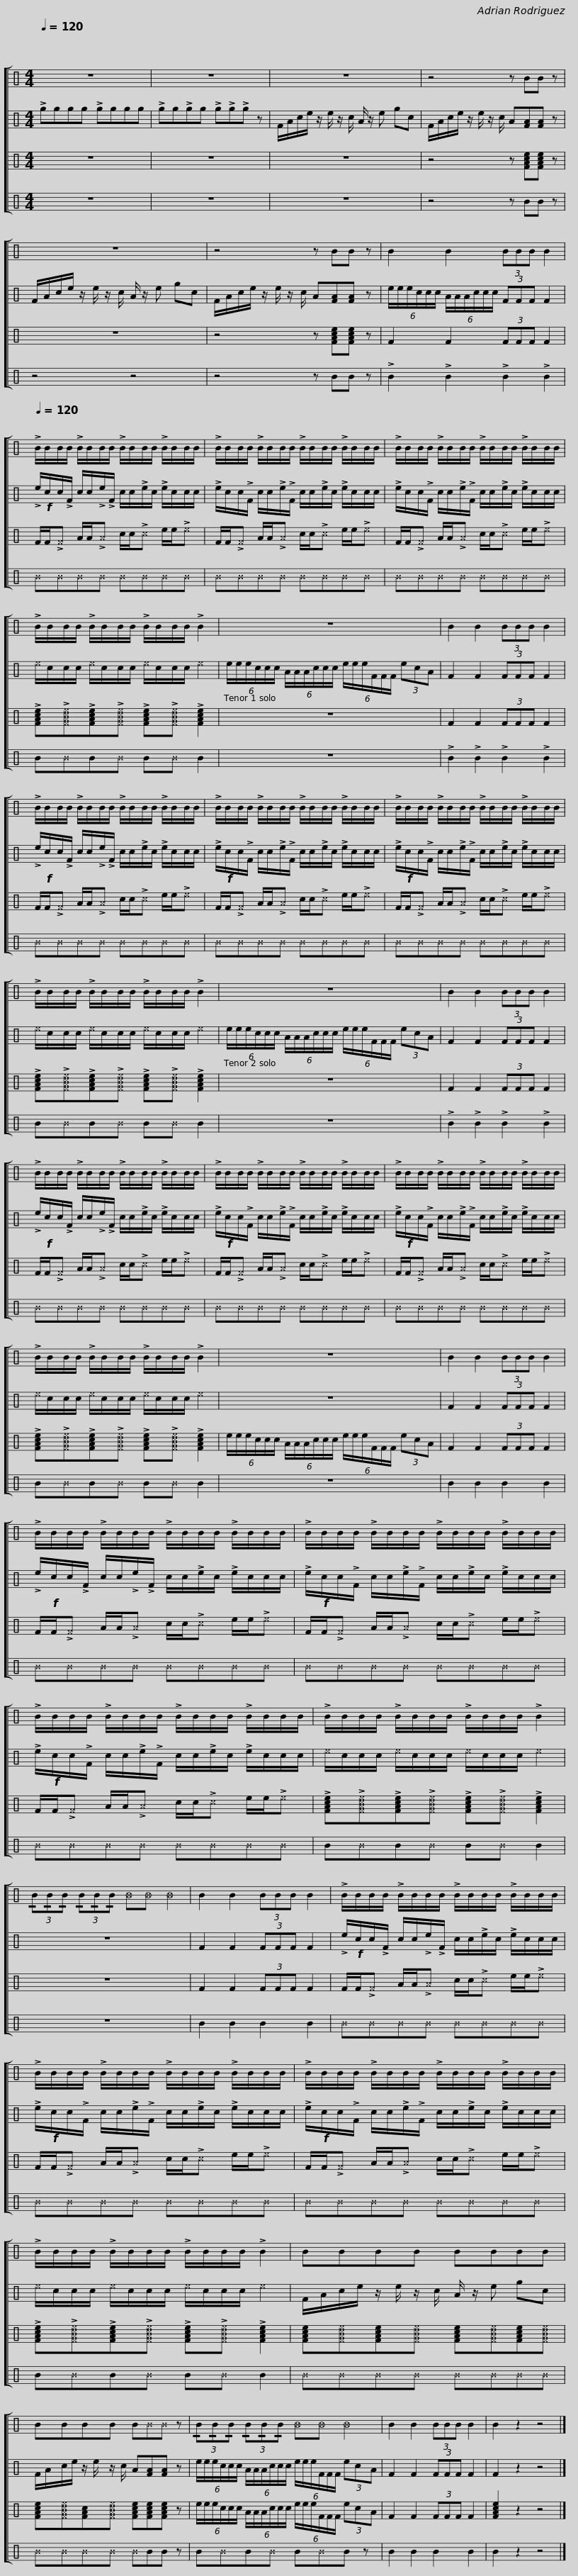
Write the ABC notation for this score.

X:1
%%score [ 1 2 3 4 ]
L:1/8
Q:1/4=120
M:4/4
I:linebreak $
K:C
V:1 perc
K:none
V:2 perc
K:none
V:3 perc
K:none
V:4 perc
K:none
V:1
 z8 | z8 | z8 | z4 z BB z |$ z8 | %5
 z4 z BB z | B2 B2 (3BBB B2 |$[Q:1/4=200][Q:1/4=120] !>!B/B/B/B/ !>!B/B/B/B/ !>!B/B/B/B/ !>!B/B/B/B/ | !>!B/B/B/B/ !>!B/B/B/B/ !>!B/B/B/B/ !>!B/B/B/B/ | !>!B/B/B/B/ !>!B/B/B/B/ !>!B/B/B/B/ !>!B/B/B/B/ |$ %10
 !>!B/B/B/B/ !>!B/B/B/B/ !>!B/B/B/B/ !>!B2 | z8 | B2 B2 (3BBB B2 |$ !>!B/B/B/B/ !>!B/B/B/B/ !>!B/B/B/B/ !>!B/B/B/B/ | !>!B/B/B/B/ !>!B/B/B/B/ !>!B/B/B/B/ !>!B/B/B/B/ | %15
 !>!B/B/B/B/ !>!B/B/B/B/ !>!B/B/B/B/ !>!B/B/B/B/ |$ !>!B/B/B/B/ !>!B/B/B/B/ !>!B/B/B/B/ !>!B2 | z8 | B2 B2 (3BBB B2 |$ !>!B/B/B/B/ !>!B/B/B/B/ !>!B/B/B/B/ !>!B/B/B/B/ | %20
 !>!B/B/B/B/ !>!B/B/B/B/ !>!B/B/B/B/ !>!B/B/B/B/ | !>!B/B/B/B/ !>!B/B/B/B/ !>!B/B/B/B/ !>!B/B/B/B/ |$ !>!B/B/B/B/ !>!B/B/B/B/ !>!B/B/B/B/ !>!B2 | z8 | B2 B2 (3BBB B2 |$ %25
 !>!B/B/B/B/ !>!B/B/B/B/ !>!B/B/B/B/ !>!B/B/B/B/ | !>!B/B/B/B/ !>!B/B/B/B/ !>!B/B/B/B/ !>!B/B/B/B/ | !>!B/B/B/B/ !>!B/B/B/B/ !>!B/B/B/B/ !>!B/B/B/B/ |$ !>!B/B/B/B/ !>!B/B/B/B/ !>!B/B/B/B/ !>!B2 | (3!/!B!/!B!/!B (3!/!B!/!B!/!B _B_B _B2 | %30
 B2 B2 (3BBB B2 | !>!B/B/B/B/ !>!B/B/B/B/ !>!B/B/B/B/ !>!B/B/B/B/ |$ !>!B/B/B/B/ !>!B/B/B/B/ !>!B/B/B/B/ !>!B/B/B/B/ | !>!B/B/B/B/ !>!B/B/B/B/ !>!B/B/B/B/ !>!B/B/B/B/ | !>!B/B/B/B/ !>!B/B/B/B/ !>!B/B/B/B/ !>!B2 |$ %35
 BBBB BBBB | BBBB B^B^B z | (3!/!B!/!B!/!B (3!/!B!/!B!/!B _B_B _B2 |$ B2 B2 (3BBB B2 | B2 z2 z4 |] %40
V:2
 !>!gggg !>!gggg | !>!gg!>!gg !>!g!>!g!>!g z | F/A/c/e/ z/ e/ z/ c/ A/ z/ e gc | F/A/c/e/ z/ e/ z/ c/ A[FA][FA] z |$ F/A/c/e/ z/ e/ z/ c/ A/ z/ e gc | %5
 F/A/c/e/ z/ e/ z/ c/ A[FA][FA] z | (6:4:6e/e/e/c/c/c/ (6:4:6A/A/A/c/c/c/ (3FFF F2 |$ !>!e/!f!c/c/!>!F/ c/c/!>!e/!>!F/ c/c/!>!e/c/ !>!e/c/c/c/ | !>!e/c/c/!>!F/ c/c/!>!e/!>!F/ c/c/!>!e/c/ !>!e/c/c/c/ | !>!e/c/c/!>!F/ c/c/!>!e/!>!F/ c/c/!>!e/c/ !>!e/c/c/c/ |$ %10
 ^e/c/c/c/ ^e/c/c/c/ ^e/c/c/c/ ^e2 | (6:4:6e/e/e/c/c/c/ (6:4:6A/A/A/c/c/c/ (6:4:6e/e/e/F/F/F/ (3ecA | F2 F2 (3FFF F2 |$ !>!e/!f!c/c/!>!F/ c/c/!>!e/!>!F/ c/c/!>!e/c/ !>!e/c/c/c/ | !>!e/!f!c/c/!>!F/ c/c/!>!e/!>!F/ c/c/!>!e/c/ !>!e/c/c/c/ | %15
 !>!e/!f!c/c/!>!F/ c/c/!>!e/!>!F/ c/c/!>!e/c/ !>!e/c/c/c/ |$ ^e/c/c/c/ ^e/c/c/c/ ^e/c/c/c/ ^e2 | (6:4:6e/e/e/c/c/c/ (6:4:6A/A/A/c/c/c/ (6:4:6e/e/e/F/F/F/ (3ecA | F2 F2 (3FFF F2 |$ !>!e/!f!c/c/!>!F/ c/c/!>!e/!>!F/ c/c/!>!e/c/ !>!e/c/c/c/ | %20
 !>!e/!f!c/c/!>!F/ c/c/!>!e/!>!F/ c/c/!>!e/c/ !>!e/c/c/c/ | !>!e/!f!c/c/!>!F/ c/c/!>!e/!>!F/ c/c/!>!e/c/ !>!e/c/c/c/ |$ ^e/c/c/c/ ^e/c/c/c/ ^e/c/c/c/ ^e2 | z8 | F2 F2 (3FFF F2 |$ %25
 !>!e/!f!c/c/!>!F/ c/c/!>!e/!>!F/ c/c/!>!e/c/ !>!e/c/c/c/ | !>!e/!f!c/c/!>!F/ c/c/!>!e/!>!F/ c/c/!>!e/c/ !>!e/c/c/c/ | !>!e/!f!c/c/!>!F/ c/c/!>!e/!>!F/ c/c/!>!e/c/ !>!e/c/c/c/ |$ ^e/c/c/c/ ^e/c/c/c/ ^e/c/c/c/ ^e2 | z8 | %30
 F2 F2 (3FFF F2 | !>!e/!f!c/c/!>!F/ c/c/!>!e/!>!F/ c/c/!>!e/c/ !>!e/c/c/c/ |$ !>!e/!f!c/c/!>!F/ c/c/!>!e/!>!F/ c/c/!>!e/c/ !>!e/c/c/c/ | !>!e/!f!c/c/!>!F/ c/c/!>!e/!>!F/ c/c/!>!e/c/ !>!e/c/c/c/ | ^e/c/c/c/ ^e/c/c/c/ ^e/c/c/c/ ^e2 |$ %35
 F/A/c/e/ z/ e/ z/ c/ A/ z/ e gc | F/A/c/e/ z/ e/ z/ c/ A[FA][FA] z | (6:4:6e/e/e/c/c/c/ (6:4:6A/A/A/c/c/c/ (6:4:6e/e/e/F/F/F/ (3ecA |$ F2 F2 (3FFF F2 | F2 z2 z4 |] %40
V:3
 z8 | z8 | z8 | z4 z [FAce][FAce] z |$ z8 | %5
 z4 z [FAce][FAce] z | F2 F2 (3FFF F2 |$ F/F/!>!^F A/A/!>!^A c/c/!>!^c e/e/!>!^e | F/F/!>!^F A/A/!>!^A c/c/!>!^c e/e/!>!^e | F/F/!>!^F A/A/!>!^A c/c/!>!^c e/e/!>!^e |$ %10
 !>![FAce]!>![^F^A^c^e]!>![FAce]!>![^F^A^c^e] !>![FAce]!>![^F^A^c^e] !>![FAce]2 | z8 | F2 F2 (3FFF F2 |$ F/F/!>!^F A/A/!>!^A c/c/!>!^c e/e/!>!^e | F/F/!>!^F A/A/!>!^A c/c/!>!^c e/e/!>!^e | %15
 F/F/!>!^F A/A/!>!^A c/c/!>!^c e/e/!>!^e |$ !>![FAce]!>![^F^A^c^e]!>![FAce]!>![^F^A^c^e] !>![FAce]!>![^F^A^c^e] !>![FAce]2 | z8 | F2 F2 (3FFF F2 |$ F/F/!>!^F A/A/!>!^A c/c/!>!^c e/e/!>!^e | %20
 F/F/!>!^F A/A/!>!^A c/c/!>!^c e/e/!>!^e | F/F/!>!^F A/A/!>!^A c/c/!>!^c e/e/!>!^e |$ !>![FAce]!>![^F^A^c^e]!>![FAce]!>![^F^A^c^e] !>![FAce]!>![^F^A^c^e] !>![FAce]2 | (6:4:6e/e/e/c/c/c/ (6:4:6A/A/A/c/c/c/ (6:4:6e/e/e/F/F/F/ (3ecA | F2 F2 (3FFF F2 |$ %25
 F/F/!>!^F A/A/!>!^A c/c/!>!^c e/e/!>!^e | F/F/!>!^F A/A/!>!^A c/c/!>!^c e/e/!>!^e | F/F/!>!^F A/A/!>!^A c/c/!>!^c e/e/!>!^e |$ !>![FAce]!>![^F^A^c^e]!>![FAce]!>![^F^A^c^e] !>![FAce]!>![^F^A^c^e] !>![FAce]2 | z8 | %30
 F2 F2 (3FFF F2 | F/F/!>!^F A/A/!>!^A c/c/!>!^c e/e/!>!^e |$ F/F/!>!^F A/A/!>!^A c/c/!>!^c e/e/!>!^e | F/F/!>!^F A/A/!>!^A c/c/!>!^c e/e/!>!^e | !>![FAce]!>![^F^A^c^e]!>![FAce]!>![^F^A^c^e] !>![FAce]!>![^F^A^c^e] !>![FAce]2 |$ %35
 [FAce][^F^A^c^e][FAce][^F^A^c^e] [FAce][^F^A^c^e][FAce][^F^A^c^e] | [FAce][^F^A^c^e][FAc][^F^A^c^e] [FAce][FAce][FAce] z | (6:4:6e/e/e/c/c/c/ (6:4:6A/A/A/c/c/c/ (6:4:6e/e/e/F/F/F/ (3ecA |$ F2 F2 (3FFF F2 | [FAce]2 z2 z4 |] %40
V:4
 z8 | z8 | z8 | z4 z BB z |$ z4 z4 | %5
 z4 z BB z | !>!B2 !>!B2 !>!B2 !>!B2 |$ ^B^B^B^B ^B^B^B^B | ^B^B^B^B ^B^B^B^B | ^B^B^B^B ^B^B^B^B |$ %10
 B^BB^B B^B B2 | z8 | !>!B2 !>!B2 !>!B2 !>!B2 |$ ^B^B^B^B ^B^B^B^B | ^B^B^B^B ^B^B^B^B | %15
 ^B^B^B^B ^B^B^B^B |$ B^BB^B B^B B2 | z8 | !>!B2 !>!B2 !>!B2 !>!B2 |$ ^B^B^B^B ^B^B^B^B | %20
 ^B^B^B^B ^B^B^B^B | ^B^B^B^B ^B^B^B^B |$ B^BB^B B^B B2 | z8 | B2 B2 B2 B2 |$ %25
 ^B^B^B^B ^B^B^B^B | ^B^B^B^B ^B^B^B^B | ^B^B^B^B ^B^B^B^B |$ B^BB^B B^B B2 | z8 | %30
 B2 B2 B2 B2 | ^B^B^B^B ^B^B^B^B |$ ^B^B^B^B ^B^B^B^B | ^B^B^B^B ^B^B^B^B | B^BB^B B^B B2 |$ %35
 ^B^B^B^B ^B^B^B^B | ^B^B^B^B ^BBB z | B^BB^B B^BB z |$ B2 B2 B2 B2 | B2 z2 z4 |] %40
